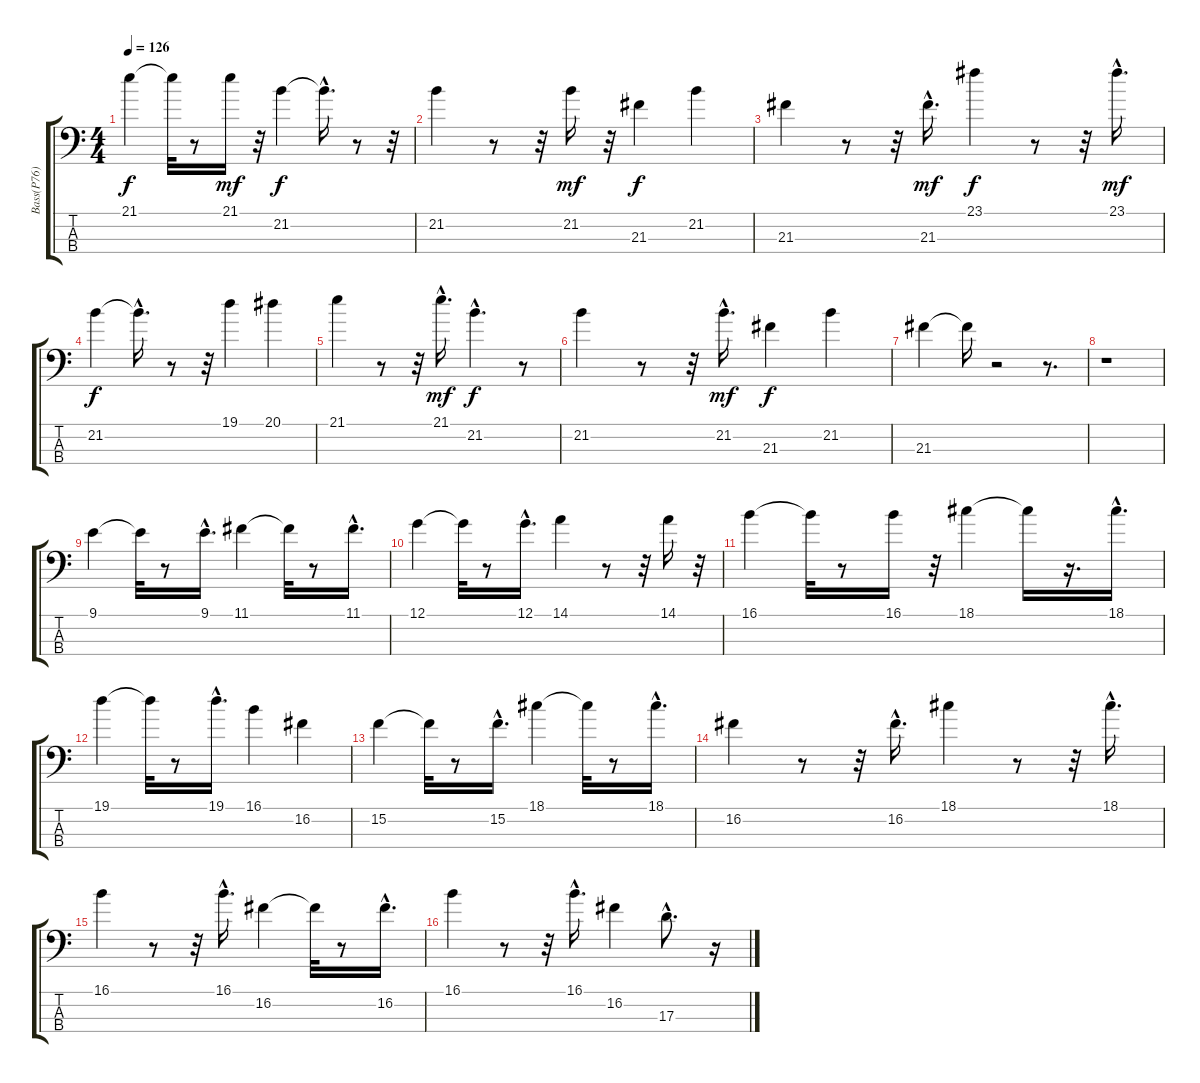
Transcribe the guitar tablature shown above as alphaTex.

\track ("Bass(P76)" "Bass(P76)") {instrument electricbassfinger}
\staff {score tabs}
\tuning (G2 D2 A1 E1) {hide}
\ts (4 4)
\tempo 126
\clef f4
\ks c
21.1.4{dy f} 21.1{t}.32 r.8 21.1.16{dy mf} r.32 21.2.4{dy f} 21.2{hac t}.16{d} r.8 r.32 |
21.2.4 r.8 r.32 21.2.16{dy mf} r.32 21.3.4{dy f} 21.2.4 |
21.3.4 r.8 r.32 21.3{hac}.16{d dy mf} 23.1.4{dy f} r.8 r.32 23.1{hac}.16{d dy mf} |
21.2.4{dy f} 21.2{hac t}.16{d} r.8 r.32 19.1.4 20.1.4 |
21.1.4 r.8 r.32 21.1{hac}.16{d dy mf} 21.2{hac}.4{d dy f} r.8 |
21.2.4 r.8 r.32 21.2{hac}.16{d dy mf} 21.3.4{dy f} 21.2.4 |
21.3.4 21.3{t}.16 r.2 r.8{d} |
r.1 |
9.1.4 9.1{t}.32 r.8 9.1{hac}.16{d} 11.1.4 11.1{t}.32 r.8 11.1{hac}.16{d} |
12.1.4 12.1{t}.32 r.8 12.1{hac}.16{d} 14.1.4 r.8 r.32 14.1.16 r.32 |
16.1.4 16.1{t}.32 r.8 16.1.16 r.32 18.1.4 18.1{t}.16 r.16{d} 18.1{hac}.16{d} |
19.1.4 19.1{t}.32 r.8 19.1{hac}.16{d} 16.1.4 16.2.4 |
15.2.4 15.2{t}.32 r.8 15.2{hac}.16{d} 18.1.4 18.1{t}.32 r.8 18.1{hac}.16{d} |
16.2.4 r.8 r.32 16.2{hac}.16{d} 18.1.4 r.8 r.32 18.1{hac}.16{d} |
16.1.4 r.8 r.32 16.1{hac}.16{d} 16.2.4 16.2{t}.32 r.8 16.2{hac}.16{d} |
16.1.4 r.8 r.32 16.1{hac}.16{d} 16.2.4 17.3{hac}.8{d} r.16
